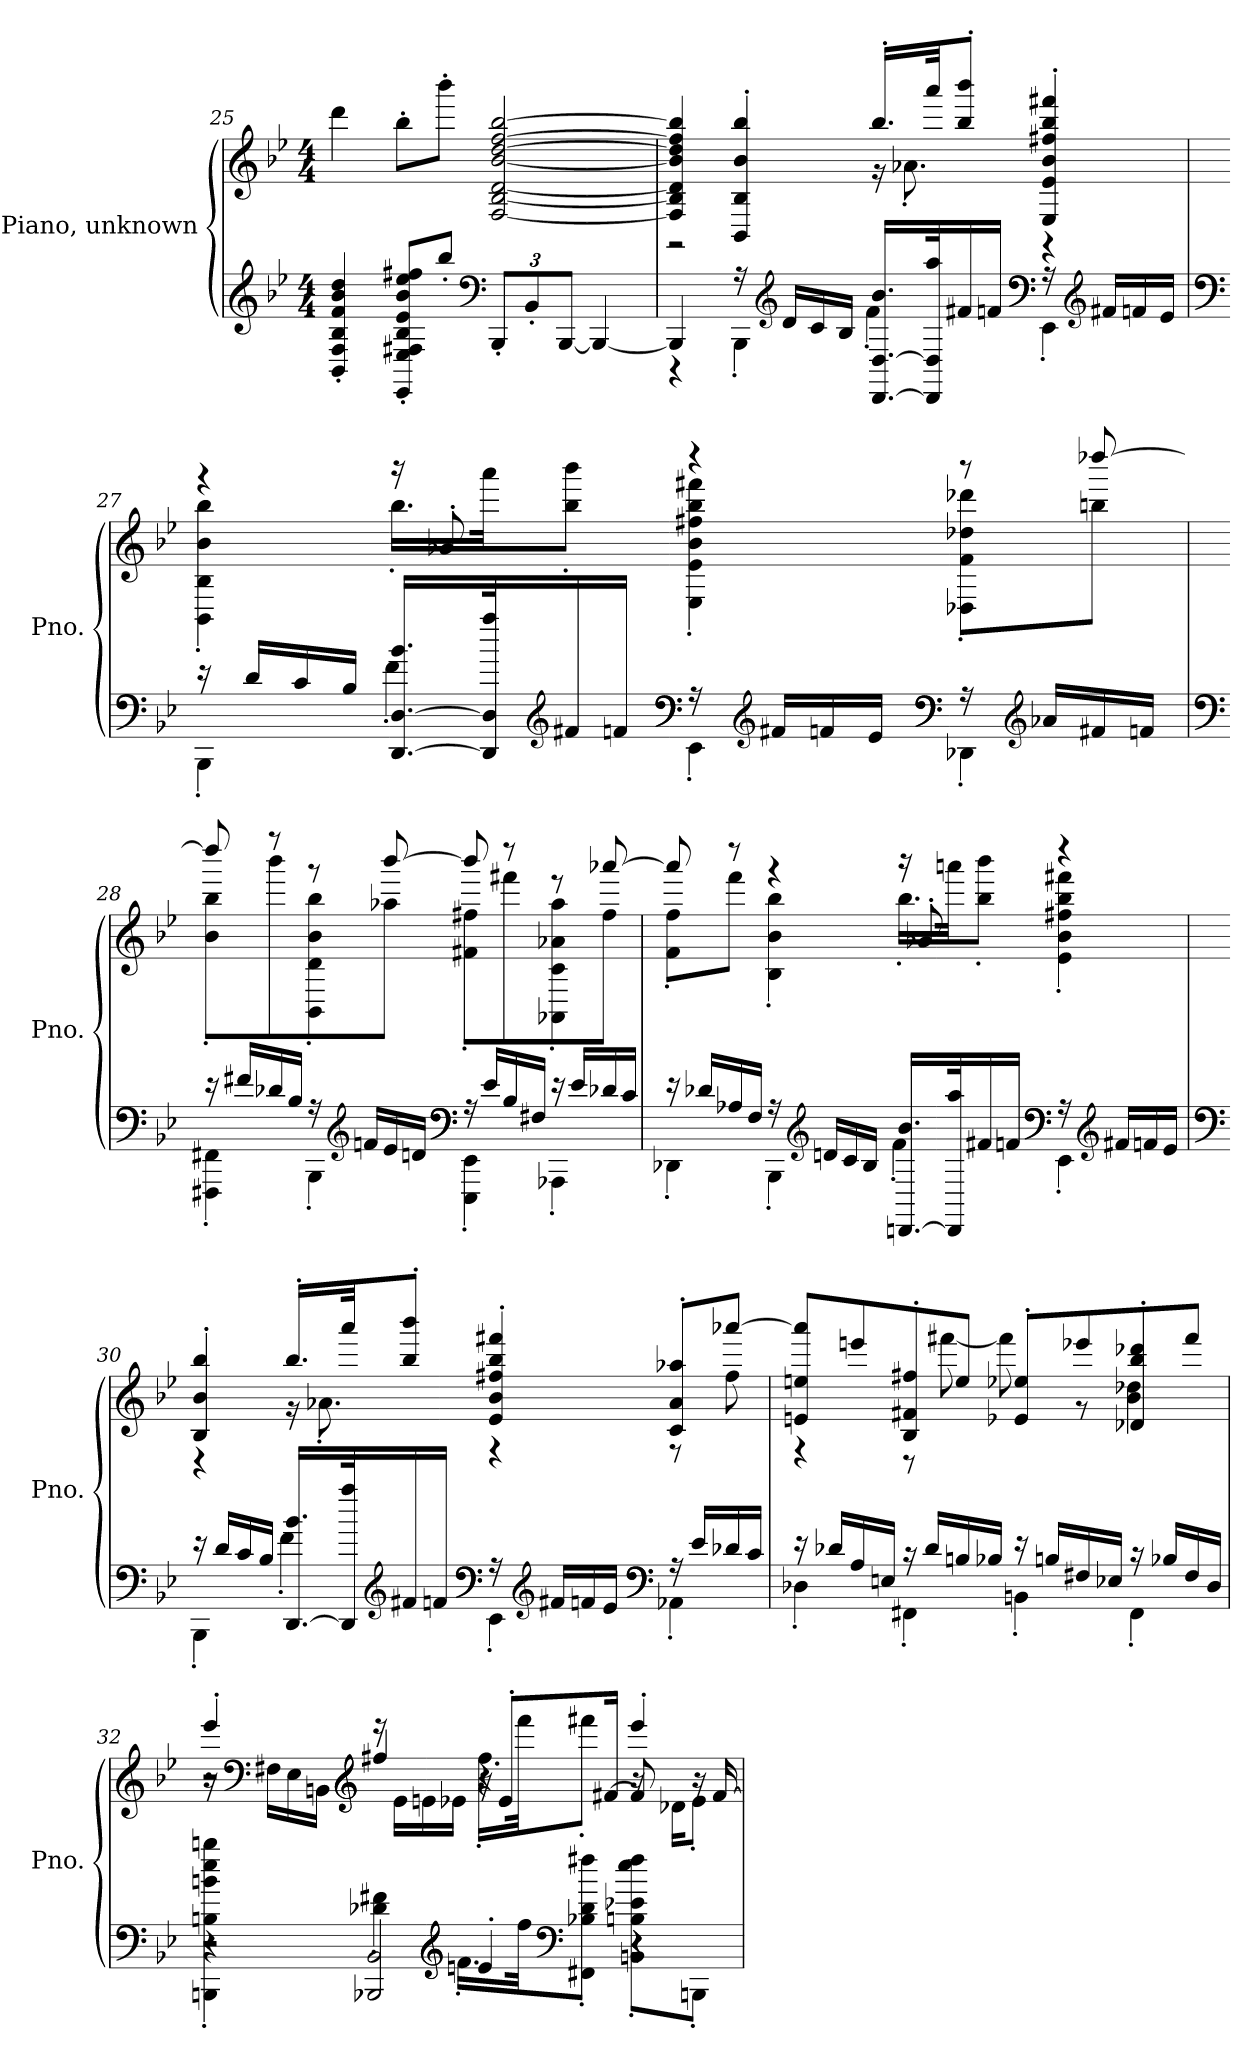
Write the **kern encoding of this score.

**kern	**kern
*part1	*part1
*staff2	*staff1
*I"Piano, unknown	*
*I'Pno.	*
!!LO:PB:g=z
*clefG2	*clefG2
*k[b-e-]	*k[b-e-]
*M4/4	*M4/4
=25	=25
4BB-/' 4F/' 4B-/' 4f/' 4b-/' 4dd/'	4ddd\
8EE-/' 8E-/' 8F#X/' 8B-/' 8e-/' 8b-/' 8ee-/' 8ff#X/'L	8bb-'\L
8bb-'/J	8bbb-'\J
*clefF4	*
*Xbrackettup	*
12BBB-'/L	[2F/ [2B-/ [2d/ [2b-/ [2dd/ [2ff/ [2bb-/
12BB-'/	.
[12BBB-/J	.
4BBB-/_	.
=26	=26
*^	*^
4BBB-/]	4r	4F/] 4B-/] 4d/] 4b-/] 4dd/] 4ff/] 4bb-/]	2r
16r	4BBB-'\	4BB-/' 4B-/' 4b-/' 4bb-/'	.
*clefG2	*	*	*
16d/LL	.	.	.
16c/	.	.	.
16B-/JJ	.	.	.
[16.DD/ [16.D/ 16.b-/LL	4f'\	16.bb-'/LL	16r
.	.	.	8.a-X'\
32DD/] 32D/] 32aa/K	.	32aaa/JK	.
16f#X/	.	8bb-/' 8bbb-/'J	.
16fn/JJ	.	.	.
*clefF4	*	*	*
16r	4EE-'\	4E-/' 4e-/' 4b-/' 4ff#X/' 4bb-/' 4fff#X/'	4r
*clefG2	*	*	*
16f#X/LL	.	.	.
16fn/	.	.	.
16e-/JJ	.	.	.
!!LO:LB:g=z	!!
=27	=27	=27	=27
*clefF4	*	*	*
16r	4BBB-'\	4r	4BB-\' 4B-\' 4b-\' 4bb-\'
16d/LL	.	.	.
16c/	.	.	.
16B-/JJ	.	.	.
[16.DD/ [16.D/ 16.b-/LL	4f'\	16r	16.bb-'\LL
.	.	8.a-X'/	.
32DD/] 32D/] 32aa/K	.	.	32aaa\JK
*clefG2	*	*	*
16f#X/	.	.	8bb-\' 8bbb-\'J
16fn/JJ	.	.	.
*clefF4	*	*	*
16r	4EE-'\	4r	4E-\' 4e-\' 4b-\' 4ff#X\' 4bb-\' 4fff#X\'
*clefG2	*	*	*
16f#X/LL	.	.	.
16fn/	.	.	.
16e-/JJ	.	.	.
*clefF4	*	*	*
16r	4DD-X'\	8r	8D-X\' 8f\' 8dd-X\' 8ddd-X\'L
*clefG2	*	*	*
16a-X/LL	.	.	.
16f#X/	.	[8dddd-X/	8bbn\J
16fn/JJ	.	.	.
!!LO:LB:g=z	!!
=28	=28	=28	=28
*clefF4	*	*	*
16r	4FFF#X\' 4FF#X\'	8dddd-/]	8b-\' 8bb-\'L
16f#X/LL	.	.	.
16d-X/	.	8r	8bbb-\
16B-/JJ	.	.	.
16r	4BBB-'\	8r	8BB-\' 8d\' 8b-\' 8bb-\'
*clefG2	*	*	*
16fn/LL	.	.	.
16e-/	.	[8bbb-/	8aa-X\J
16dn/JJ	.	.	.
*clefF4	*	*	*
16r	4EEE-\' 4EE-\'	8bbb-/]	8f#X\' 8ff#X\'L
16e-/LL	.	.	.
16B-/	.	8r	8fff#X\
16F#X/JJ	.	.	.
16r	4AAA-X'\	8r	8AA-X\' 8c\' 8a-X\' 8aa-\'
16e-/LL	.	.	.
16d-X/	.	[8aaa-X/	8ff#\J
16c/JJ	.	.	.
!!LO:LB:g=z	!!
=29	=29	=29	=29
16r	4DD-X'\	8aaa-/]	8f\' 8ff\'L
16d-X/LL	.	.	.
16A-X/	.	8r	8fff\J
16F/JJ	.	.	.
16r	4BBB-'\	4r	4B-\' 4b-\' 4bb-\'
*clefG2	*	*	*
16dn/LL	.	.	.
16c/	.	.	.
16B-/JJ	.	.	.
[16.DDn/ 16.b-/LL	4f'\	16r	16.bb-'\LL
.	.	8.a-X'/	.
32DD/] 32aa/K	.	.	32aaan\JK
16f#X/	.	.	8bb-\' 8bbb-\'J
16fn/JJ	.	.	.
*clefF4	*	*	*
16r	4EE-'\	4r	4e-\' 4b-\' 4ff#X\' 4bb-\' 4fff#X\'
*clefG2	*	*	*
16f#X/LL	.	.	.
16fn/	.	.	.
16e-/JJ	.	.	.
!!LO:LB:g=z	!!
=30	=30	=30	=30
*clefF4	*	*	*
16r	4BBB-'\	4B-/' 4b-/' 4bb-/'	4r
16d/LL	.	.	.
16c/	.	.	.
16B-/JJ	.	.	.
[16.DD/ 16.b-/LL	4f'\	16.bb-'/LL	16r
.	.	.	8.a-X'\
32DD/] 32aa/K	.	32aaa/JK	.
*clefG2	*	*	*
16f#X/	.	8bb-/' 8bbb-/'J	.
16fn/JJ	.	.	.
*clefF4	*	*	*
16r	4EE-'\	4e-/' 4b-/' 4ff#X/' 4bb-/' 4fff#X/'	4r
*clefG2	*	*	*
16f#X/LL	.	.	.
16fn/	.	.	.
16e-/JJ	.	.	.
*clefF4	*	*	*
16r	4AA-X'\	8c/' 8a-/' 8aa-X/'L	8r
16e-/LL	.	.	.
16d-X/	.	[8aaa-X/J	8ff#\
16c/JJ	.	.	.
!!LO:LB:g=z	!!
=31	=31	=31	=31
16r	4D-X'\	8en/ 8een/ 8aaa-/]L	4r
16d-X/LL	.	.	.
16A/	.	8eeen/	.
16En/JJ	.	.	.
16r	4FF#X'\	8B-/' 8f#X/' 8ff#X/'	8r
16d-/LL	.	.	.
16Bn/	.	8ee/J	[8fff#X\
16B-X/JJ	.	.	.
16r	4BBn'\	8e-X/' 8ee-X/'L	8fff#\]
16Bn/LL	.	.	.
16F#X/	.	8eee-X/	8r
16E-X/JJ	.	.	.
16r	4FF#'\	8d-X/' 8bb-/' 8ddd-X/'	4b-\ 4dd-X\
16B-X/LL	.	.	.
16F#/	.	8fff#/J	.
16D-/JJ	.	.	.
!!LO:PB:g=z
=32	=32	=32	=32
*	*^	*	*^
2r	4BBBn\' 4Bn\' 4bn\' 4ee-\' 4bbn\'	4r	2r	16r	4eee-'/
*	*	*	*clefF4	*	*
.	.	.	.	16F#X\LL	.
.	.	.	.	16E-\	.
.	.	.	.	16BBn\JJ	.
*	*	*	*clefG2	*	*
.	4d-X\' 4f#X\'	2BBB-X/ 2BB-/	.	16r	4ff#X/
.	.	.	.	16e-\LL	.
.	.	.	.	16en\	.
.	.	.	.	16e-X\JJ	.
*clefG2	*	*	*	*	*
4en'/	16.f#'\LL	.	4r	16.ff#'\LL	16r
.	.	.	.	.	8e-'/L
.	32ff\JK	.	.	32fff\JK	.
*clefF4	*	*	*	*	*
.	8FF#X\' 8B-X\' 8d-\' 8ff#X\'J	.	.	8fff#X'\J	.
.	.	.	.	.	[16f#X/Jk
4r	8BBn\' 8Bn\' 8e-X\' 8ee-\' 8ff#\'L	4r	4eee-'/	16r	8f#/]
.	.	.	.	16d-X\KL	.
.	8BBBn'\J	.	.	8e-'\J	16r
.	.	.	.	.	[16f#/
*v	*v	*v	*	*	*
*	*v	*v	*v
=	=
*-	*-
